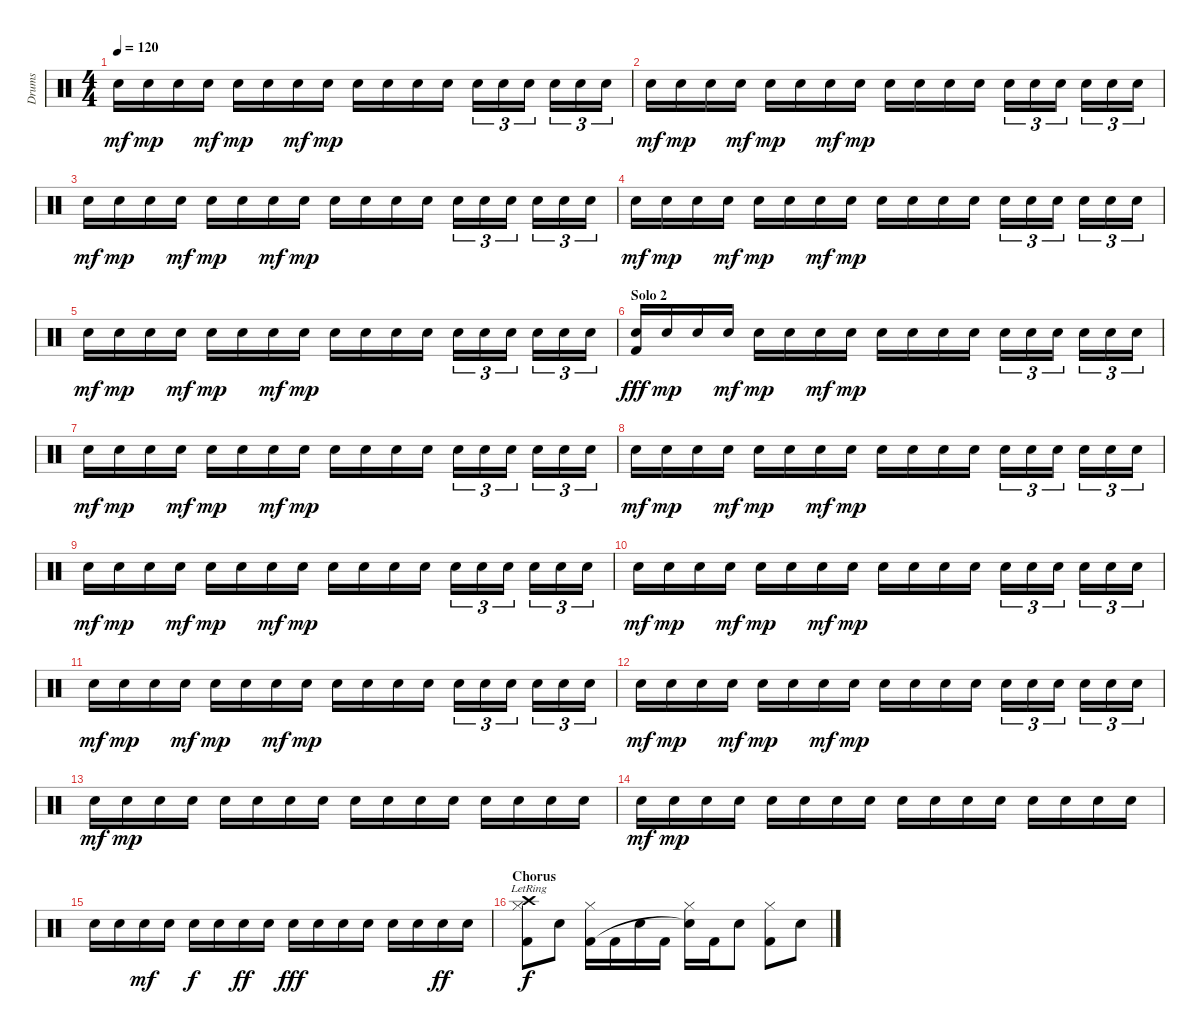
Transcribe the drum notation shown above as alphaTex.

\track ("Drums" "Drums") {instrument percussion}
\staff {score}
\articulation defaults
\ts (4 4)
\tempo 120
\clef neutral
\ks c "Snare (hit) 2".16{dy mf} "Snare (hit) 2".16{dy mp} "Snare (hit) 2".16 "Electric Snare (hit)".16{dy mf} "Snare (hit) 2".16{dy mp} "Snare (hit) 2".16 "Electric Snare (hit)".16{dy mf} "Snare (hit) 2".16{dy mp} "Snare (hit) 2".16 "Snare (hit) 2".16 "Snare (hit) 2".16 "Snare (hit) 2".16 "Snare (hit) 2".16{tu (3 2)} "Snare (hit) 2".16{tu (3 2)} "Snare (hit) 2".16{tu (3 2)} "Snare (hit) 2".16{tu (3 2)} "Snare (hit) 2".16{tu (3 2)} "Snare (hit) 2".16{tu (3 2)}
|
"Snare (hit) 2".16{dy mf} "Snare (hit) 2".16{dy mp} "Snare (hit) 2".16 "Electric Snare (hit)".16{dy mf} "Snare (hit) 2".16{dy mp} "Snare (hit) 2".16 "Electric Snare (hit)".16{dy mf} "Snare (hit) 2".16{dy mp} "Snare (hit) 2".16 "Snare (hit) 2".16 "Snare (hit) 2".16 "Snare (hit) 2".16 "Snare (hit) 2".16{tu (3 2)} "Snare (hit) 2".16{tu (3 2)} "Snare (hit) 2".16{tu (3 2)} "Snare (hit) 2".16{tu (3 2)} "Snare (hit) 2".16{tu (3 2)} "Snare (hit) 2".16{tu (3 2)} |
"Snare (hit) 2".16{dy mf} "Snare (hit) 2".16{dy mp} "Snare (hit) 2".16 "Electric Snare (hit)".16{dy mf} "Snare (hit) 2".16{dy mp} "Snare (hit) 2".16 "Electric Snare (hit)".16{dy mf} "Snare (hit) 2".16{dy mp} "Snare (hit) 2".16 "Snare (hit) 2".16 "Snare (hit) 2".16 "Snare (hit) 2".16 "Snare (hit) 2".16{tu (3 2)} "Snare (hit) 2".16{tu (3 2)} "Snare (hit) 2".16{tu (3 2)} "Snare (hit) 2".16{tu (3 2)} "Snare (hit) 2".16{tu (3 2)} "Snare (hit) 2".16{tu (3 2)} |
"Snare (hit) 2".16{dy mf} "Snare (hit) 2".16{dy mp} "Snare (hit) 2".16 "Electric Snare (hit)".16{dy mf} "Snare (hit) 2".16{dy mp} "Snare (hit) 2".16 "Electric Snare (hit)".16{dy mf} "Snare (hit) 2".16{dy mp} "Snare (hit) 2".16 "Snare (hit) 2".16 "Snare (hit) 2".16 "Snare (hit) 2".16 "Snare (hit) 2".16{tu (3 2)} "Snare (hit) 2".16{tu (3 2)} "Snare (hit) 2".16{tu (3 2)} "Snare (hit) 2".16{tu (3 2)} "Snare (hit) 2".16{tu (3 2)} "Snare (hit) 2".16{tu (3 2)} |
"Snare (hit) 2".16{dy mf} "Snare (hit) 2".16{dy mp} "Snare (hit) 2".16 "Electric Snare (hit)".16{dy mf} "Snare (hit) 2".16{dy mp} "Snare (hit) 2".16 "Electric Snare (hit)".16{dy mf} "Snare (hit) 2".16{dy mp} "Snare (hit) 2".16 "Snare (hit) 2".16 "Snare (hit) 2".16 "Snare (hit) 2".16 "Snare (hit) 2".16{tu (3 2)} "Snare (hit) 2".16{tu (3 2)} "Snare (hit) 2".16{tu (3 2)} "Snare (hit) 2".16{tu (3 2)} "Snare (hit) 2".16{tu (3 2)} "Snare (hit) 2".16{tu (3 2)} |
\section ("" "Solo 2")
("Snare (hit) 2" "Kick (hit) 2").16{dy fff volume 11} "Snare (hit) 2".16{dy mp} "Snare (hit) 2".16 "Electric Snare (hit)".16{dy mf} "Snare (hit) 2".16{dy mp} "Snare (hit) 2".16 "Electric Snare (hit)".16{dy mf} "Snare (hit) 2".16{dy mp} "Snare (hit) 2".16 "Snare (hit) 2".16 "Snare (hit) 2".16 "Snare (hit) 2".16 "Snare (hit) 2".16{tu (3 2)} "Snare (hit) 2".16{tu (3 2)} "Snare (hit) 2".16{tu (3 2)} "Snare (hit) 2".16{tu (3 2)} "Snare (hit) 2".16{tu (3 2)} "Snare (hit) 2".16{tu (3 2)} |
"Snare (hit) 2".16{dy mf} "Snare (hit) 2".16{dy mp} "Snare (hit) 2".16 "Electric Snare (hit)".16{dy mf} "Snare (hit) 2".16{dy mp} "Snare (hit) 2".16 "Electric Snare (hit)".16{dy mf} "Snare (hit) 2".16{dy mp} "Snare (hit) 2".16 "Snare (hit) 2".16 "Snare (hit) 2".16 "Snare (hit) 2".16 "Snare (hit) 2".16{tu (3 2)} "Snare (hit) 2".16{tu (3 2)} "Snare (hit) 2".16{tu (3 2)} "Snare (hit) 2".16{tu (3 2)} "Snare (hit) 2".16{tu (3 2)} "Snare (hit) 2".16{tu (3 2)} |
"Snare (hit) 2".16{dy mf} "Snare (hit) 2".16{dy mp} "Snare (hit) 2".16 "Electric Snare (hit)".16{dy mf} "Snare (hit) 2".16{dy mp} "Snare (hit) 2".16 "Electric Snare (hit)".16{dy mf} "Snare (hit) 2".16{dy mp} "Snare (hit) 2".16 "Snare (hit) 2".16 "Snare (hit) 2".16 "Snare (hit) 2".16 "Snare (hit) 2".16{tu (3 2)} "Snare (hit) 2".16{tu (3 2)} "Snare (hit) 2".16{tu (3 2)} "Snare (hit) 2".16{tu (3 2)} "Snare (hit) 2".16{tu (3 2)} "Snare (hit) 2".16{tu (3 2)} |
"Snare (hit) 2".16{dy mf} "Snare (hit) 2".16{dy mp} "Snare (hit) 2".16 "Electric Snare (hit)".16{dy mf} "Snare (hit) 2".16{dy mp} "Snare (hit) 2".16 "Electric Snare (hit)".16{dy mf} "Snare (hit) 2".16{dy mp} "Snare (hit) 2".16 "Snare (hit) 2".16 "Snare (hit) 2".16 "Snare (hit) 2".16 "Snare (hit) 2".16{tu (3 2)} "Snare (hit) 2".16{tu (3 2)} "Snare (hit) 2".16{tu (3 2)} "Snare (hit) 2".16{tu (3 2)} "Snare (hit) 2".16{tu (3 2)} "Snare (hit) 2".16{tu (3 2)} |
"Snare (hit) 2".16{dy mf volume 11} "Snare (hit) 2".16{dy mp} "Snare (hit) 2".16 "Electric Snare (hit)".16{dy mf} "Snare (hit) 2".16{dy mp} "Snare (hit) 2".16 "Electric Snare (hit)".16{dy mf} "Snare (hit) 2".16{dy mp} "Snare (hit) 2".16 "Snare (hit) 2".16 "Snare (hit) 2".16 "Snare (hit) 2".16 "Snare (hit) 2".16{tu (3 2)} "Snare (hit) 2".16{tu (3 2)} "Snare (hit) 2".16{tu (3 2)} "Snare (hit) 2".16{tu (3 2)} "Snare (hit) 2".16{tu (3 2)} "Snare (hit) 2".16{tu (3 2)} |
"Snare (hit) 2".16{dy mf} "Snare (hit) 2".16{dy mp} "Snare (hit) 2".16 "Electric Snare (hit)".16{dy mf} "Snare (hit) 2".16{dy mp} "Snare (hit) 2".16 "Electric Snare (hit)".16{dy mf} "Snare (hit) 2".16{dy mp} "Snare (hit) 2".16 "Snare (hit) 2".16 "Snare (hit) 2".16 "Snare (hit) 2".16 "Snare (hit) 2".16{tu (3 2)} "Snare (hit) 2".16{tu (3 2)} "Snare (hit) 2".16{tu (3 2)} "Snare (hit) 2".16{tu (3 2)} "Snare (hit) 2".16{tu (3 2)} "Snare (hit) 2".16{tu (3 2)} |
"Snare (hit) 2".16{dy mf} "Snare (hit) 2".16{dy mp} "Snare (hit) 2".16 "Electric Snare (hit)".16{dy mf} "Snare (hit) 2".16{dy mp} "Snare (hit) 2".16 "Electric Snare (hit)".16{dy mf} "Snare (hit) 2".16{dy mp} "Snare (hit) 2".16 "Snare (hit) 2".16 "Snare (hit) 2".16 "Snare (hit) 2".16 "Snare (hit) 2".16{tu (3 2)} "Snare (hit) 2".16{tu (3 2)} "Snare (hit) 2".16{tu (3 2)} "Snare (hit) 2".16{tu (3 2)} "Snare (hit) 2".16{tu (3 2)} "Snare (hit) 2".16{tu (3 2)} |
"Snare (hit) 2".16{dy mf} "Snare (hit) 2".16{dy mp} "Snare (hit) 2".16 "Snare (hit) 2".16 "Snare (hit) 2".16 "Snare (hit) 2".16 "Snare (hit) 2".16 "Snare (hit) 2".16 "Snare (hit) 2".16 "Snare (hit) 2".16 "Snare (hit) 2".16 "Snare (hit) 2".16 "Snare (hit) 2".16 "Snare (hit) 2".16 "Snare (hit) 2".16 "Snare (hit) 2".16 |
"Snare (hit) 2".16{dy mf} "Snare (hit) 2".16{dy mp} "Snare (hit) 2".16 "Snare (hit) 2".16 "Snare (hit) 2".16 "Snare (hit) 2".16 "Snare (hit) 2".16 "Snare (hit) 2".16 "Snare (hit) 2".16 "Snare (hit) 2".16 "Snare (hit) 2".16 "Snare (hit) 2".16 "Snare (hit) 2".16 "Snare (hit) 2".16 "Snare (hit) 2".16 "Snare (hit) 2".16 |
"Snare (hit) 2".16 "Snare (hit) 2".16 "Snare (hit) 2".16{dy mf} "Snare (hit) 2".16 "Snare (hit) 2".16{dy f} "Snare (hit) 2".16 "Snare (hit) 2".16{dy ff} "Snare (hit) 2".16 "Snare (hit) 2".16{dy fff} "Snare (hit) 2".16 "Snare (hit) 2".16 "Snare (hit) 2".16 "Snare (hit) 2".16 "Snare (hit) 2".16 "Snare (hit) 2".16{dy ff} "Snare (hit) 2".16 |
\section ("" "Chorus")
("Hi-Hat (closed)" "Crash high (hit)"{lr} "Kick (hit) 2").8{dy f volume 13} "Electric Snare (hit)".8 ("Hi-Hat (closed)" "Kick (hit) 2").16 "Kick (hit) 2".16 "Electric Snare (hit)".16 "Kick (hit) 2".16 ("Hi-Hat (closed)" "Snare (hit)"{t}).16 "Kick (hit) 2".16 "Electric Snare (hit)".8 ("Hi-Hat (closed)" "Kick (hit) 2").8 "Electric Snare (hit)".8
